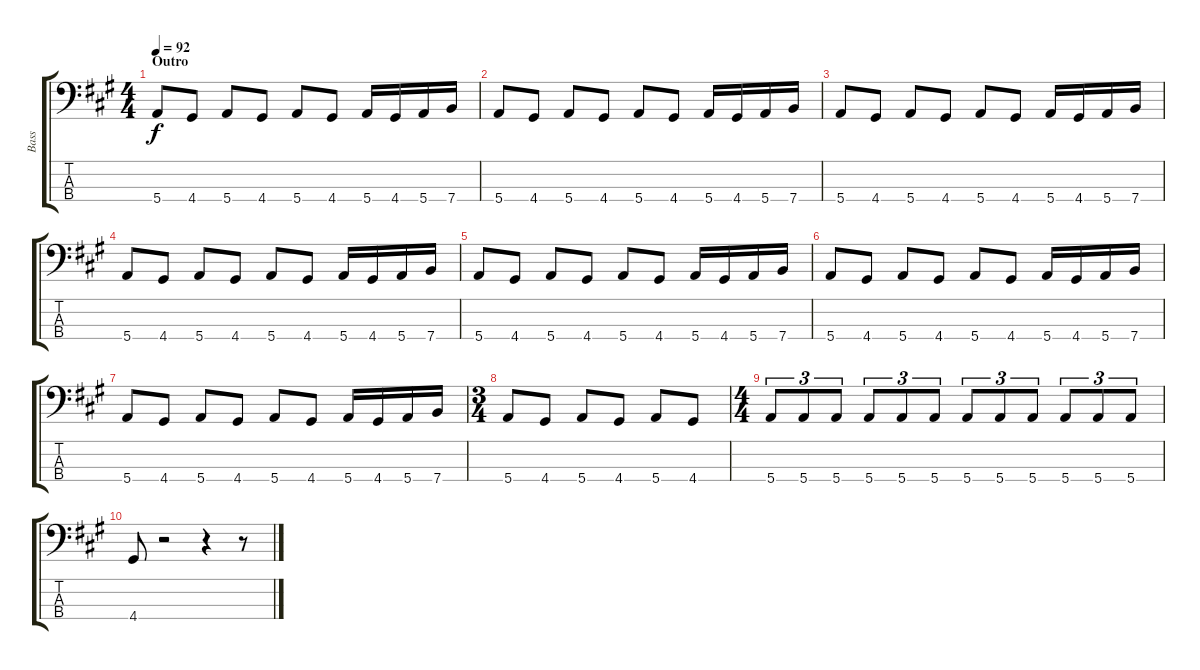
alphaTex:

\track ("Bass" "Bass") {instrument electricbassfinger}
\staff {score tabs}
\tuning (G2 D2 A1 E1) {hide}
\ts (4 4)
\section ("" "Outro")
\tempo 92
\clef f4
\ks f#minor
5.4.8{dy f} 4.4.8 5.4.8 4.4.8 5.4.8 4.4.8 5.4.16 4.4.16 5.4.16 7.4.16 |
5.4.8 4.4.8 5.4.8 4.4.8 5.4.8 4.4.8 5.4.16 4.4.16 5.4.16 7.4.16 |
5.4.8 4.4.8 5.4.8 4.4.8 5.4.8 4.4.8 5.4.16 4.4.16 5.4.16 7.4.16 |
5.4.8 4.4.8 5.4.8 4.4.8 5.4.8 4.4.8 5.4.16 4.4.16 5.4.16 7.4.16 |
5.4.8 4.4.8 5.4.8 4.4.8 5.4.8 4.4.8 5.4.16 4.4.16 5.4.16 7.4.16 |
5.4.8 4.4.8 5.4.8 4.4.8 5.4.8 4.4.8 5.4.16 4.4.16 5.4.16 7.4.16 |
5.4.8 4.4.8 5.4.8 4.4.8 5.4.8 4.4.8 5.4.16 4.4.16 5.4.16 7.4.16 |
\ts (3 4)
5.4.8 4.4.8 5.4.8 4.4.8 5.4.8 4.4.8 |
\ts (4 4)
5.4.8{tu (3 2)} 5.4.8{tu (3 2)} 5.4.8{tu (3 2)} 5.4.8{tu (3 2)} 5.4.8{tu (3 2)} 5.4.8{tu (3 2)} 5.4.8{tu (3 2)} 5.4.8{tu (3 2)} 5.4.8{tu (3 2)} 5.4.8{tu (3 2)} 5.4.8{tu (3 2)} 5.4.8{tu (3 2)} |
4.4.8 r.2 r.4 r.8
